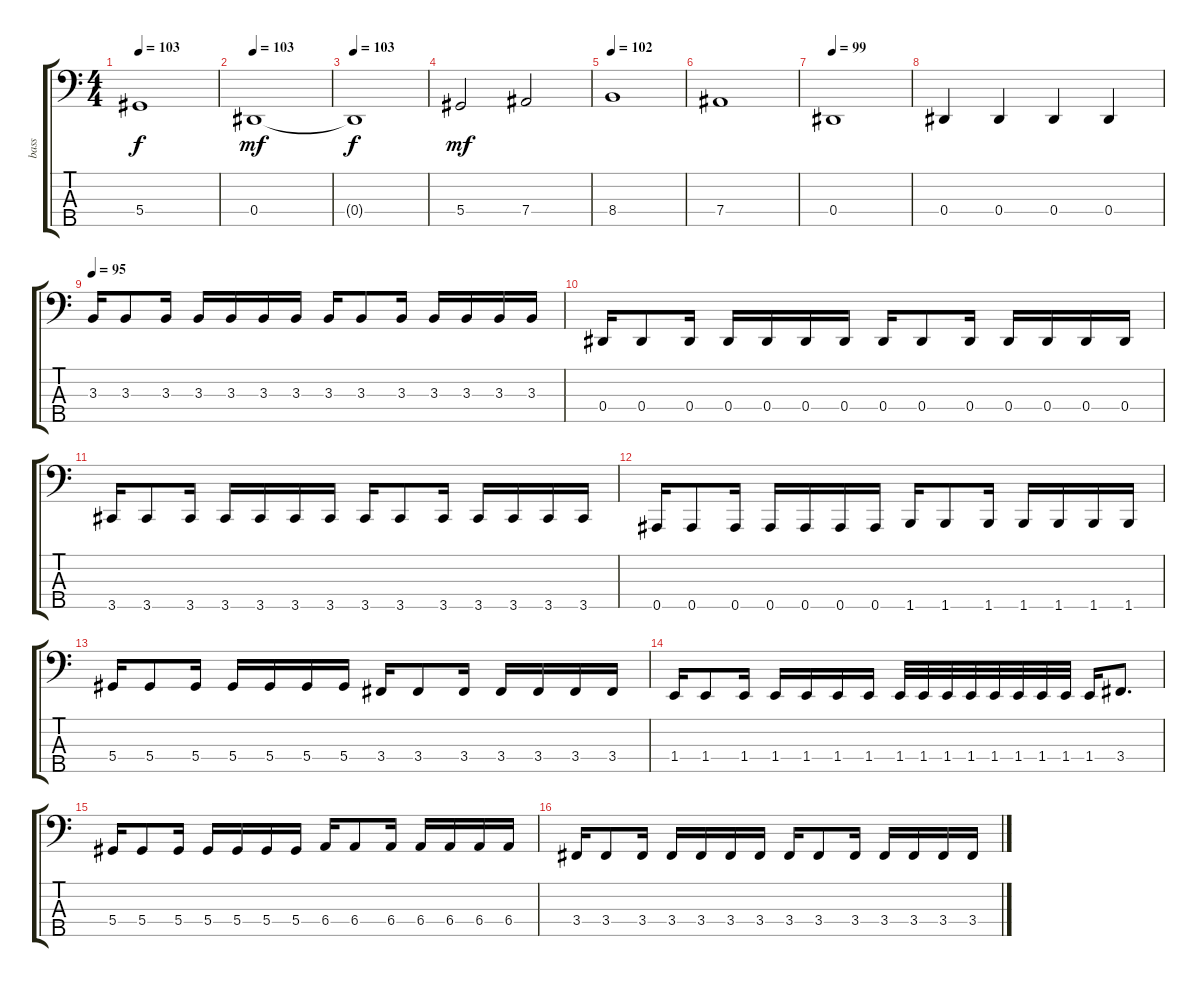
\track ("bass" "bass") {instrument electricbasspick}
\staff {score tabs}
\tuning (Gb2 Db2 Ab1 Eb1 Bb0) {hide}
\ts (4 4)
\tempo 103
\clef f4
\ks c
5.4{t}.1{dy f} |
\tempo 103
0.4.1{dy mf} |
\tempo 103
0.4{t}.1{dy f} |
5.4.2{dy mf} 7.4.2 |
\tempo 102
8.4.1 |
7.4.1 |
\tempo 99
0.4.1 |
0.4.4 0.4.4 0.4.4 0.4.4 |
\tempo 95
3.3.16 3.3.8 3.3.16 3.3.16 3.3.16 3.3.16 3.3.16 3.3.16 3.3.8 3.3.16 3.3.16 3.3.16 3.3.16 3.3.16 |
0.4.16 0.4.8 0.4.16 0.4.16 0.4.16 0.4.16 0.4.16 0.4.16 0.4.8 0.4.16 0.4.16 0.4.16 0.4.16 0.4.16 |
3.5.16 3.5.8 3.5.16 3.5.16 3.5.16 3.5.16 3.5.16 3.5.16 3.5.8 3.5.16 3.5.16 3.5.16 3.5.16 3.5.16 |
0.5.16 0.5.8 0.5.16 0.5.16 0.5.16 0.5.16 0.5.16 1.5.16 1.5.8 1.5.16 1.5.16 1.5.16 1.5.16 1.5.16 |
5.4.16 5.4.8 5.4.16 5.4.16 5.4.16 5.4.16 5.4.16 3.4.16 3.4.8 3.4.16 3.4.16 3.4.16 3.4.16 3.4.16 |
1.4.16 1.4.8 1.4.16 1.4.16 1.4.16 1.4.16 1.4.16 1.4.32 1.4.32 1.4.32 1.4.32 1.4.32 1.4.32 1.4.32 1.4.32 1.4.16 3.4.8{d} |
5.4.16 5.4.8 5.4.16 5.4.16 5.4.16 5.4.16 5.4.16 6.4.16 6.4.8 6.4.16 6.4.16 6.4.16 6.4.16 6.4.16 |
3.4.16 3.4.8 3.4.16 3.4.16 3.4.16 3.4.16 3.4.16 3.4.16 3.4.8 3.4.16 3.4.16 3.4.16 3.4.16 3.4.16
